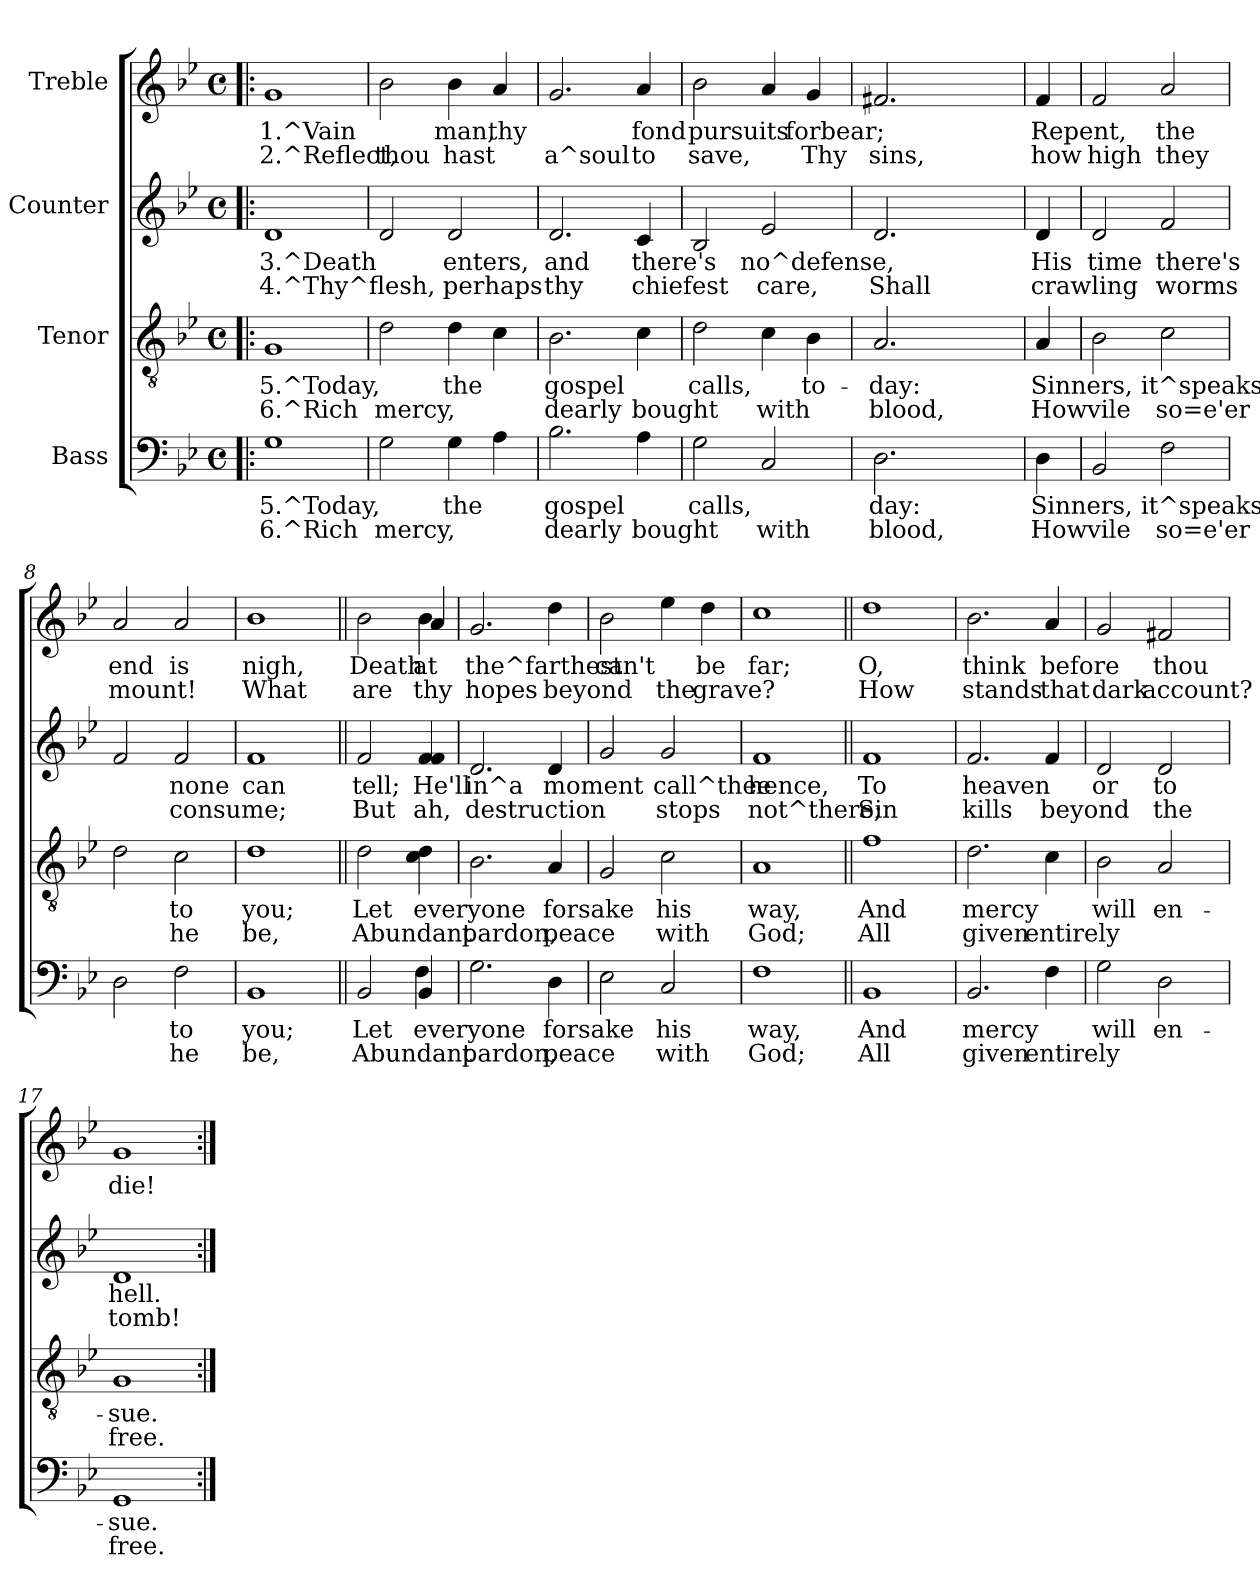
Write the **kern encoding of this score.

**kern	**text	**text	**kern	**text	**text	**kern	**text	**text	**kern	**text	**text
*part4	*part4	*part4	*part3	*part3	*part3	*part2	*part2	*part2	*part1	*part1	*part1
*staff4	*staff4	*staff4	*staff3	*staff3	*staff3	*staff2	*staff2	*staff2	*staff1	*staff1	*staff1
*I"Bass	*	*	*I"Tenor	*	*	*I"Counter	*	*	*I"Treble	*	*
!!LO:PB:g=z
*stria5	*	*	*stria5	*	*	*stria5	*	*	*stria5	*	*
*clefF4	*	*	*clefGv2	*	*	*clefG2	*	*	*clefG2	*	*
*k[b-e-]	*	*	*k[b-e-]	*	*	*k[b-e-]	*	*	*k[b-e-]	*	*
*B-:	*	*	*B-:	*	*	*B-:	*	*	*B-:	*	*
*M4/4	*	*	*M4/4	*	*	*M4/4	*	*	*M4/4	*	*
*met(c)	*	*	*met(c)	*	*	*met(c)	*	*	*met(c)	*	*
=1!|:	=1!|:	=1!|:	=1!|:	=1!|:	=1!|:	=1!|:	=1!|:	=1!|:	=1!|:	=1!|:	=1!|:
!	!LO:LY:a:rj	!LO:LY:a:rj	!	!LO:LY:b:rj	!LO:LY:b:rj	!	!LO:LY:b:rj	!LO:LY:b:rj	!	!LO:LY:b:rj	!LO:LY:b:rj
1G	5.^Today,	6.^Rich	1G	5.^Today,	6.^Rich	1d	3.^Death	4.^Thy^flesh,	1g	1.^Vain	2.^Reflect,
=2	=2	=2	=2	=2	=2	=2	=2	=2	=2	=2	=2
!	!LO:LY:a:rj	!LO:LY:a:rj	!	!LO:LY:b:rj	!LO:LY:b:rj	!	!LO:LY:b:rj	!LO:LY:b:rj	!	!LO:LY:b:rj	!LO:LY:b:rj
2G\	.	mercy,	2d\	.	mercy,	2d/	.	.	2b-\	.	thou
!	!LO:LY:a:rj	!LO:LY:a:rj	!	!LO:LY:b:rj	!LO:LY:b:rj	!	!LO:LY:b:rj	!LO:LY:b:rj	!	!LO:LY:b:rj	!LO:LY:b:rj
4G\	the	.	4d\	the	.	2d/	enters,	perhaps	4b-\	man,	hast
!	!LO:LY:a:rj	!LO:LY:a:rj	!	!LO:LY:b:rj	!LO:LY:b:rj	!	!	!	!	!LO:LY:b:rj	!LO:LY:b:rj
4A\	.	.	4c\	.	.	.	.	.	4a/	thy	.
=3	=3	=3	=3	=3	=3	=3	=3	=3	=3	=3	=3
!	!LO:LY:a:rj	!LO:LY:a:rj	!	!LO:LY:b:rj	!LO:LY:b:rj	!	!LO:LY:b:rj	!LO:LY:b:rj	!	!LO:LY:b:rj	!LO:LY:b:rj
2.B-\	gospel	dearly	2.B-\	gospel	dearly	2.d/	and	thy	2.g/	.	a^soul
!	!LO:LY:a:rj	!LO:LY:a:rj	!	!LO:LY:b:rj	!LO:LY:b:rj	!	!LO:LY:b:rj	!LO:LY:b:rj	!	!LO:LY:b:rj	!LO:LY:b:rj
4A\	.	bought	4c\	.	bought	4c/	there's	chiefest	4a/	fond	to
=4	=4	=4	=4	=4	=4	=4	=4	=4	=4	=4	=4
!	!LO:LY:a:rj	!LO:LY:a:rj	!	!LO:LY:b:rj	!LO:LY:b:rj	!	!LO:LY:b:rj	!LO:LY:b:rj	!	!LO:LY:b:rj	!LO:LY:b:rj
2G\	calls,	.	2d\	calls,	.	2B-/	.	.	2b-\	pursuits	save,
!	!LO:LY:a:rj	!LO:LY:a:rj	!	!LO:LY:b:rj	!LO:LY:b:rj	!	!LO:LY:b:rj	!LO:LY:b:rj	!	!LO:LY:b:rj	!LO:LY:b:rj
2C/	.	with	4c\	.	with	2e-/	no^defense,	care,	4a/	.	.
!	!	!	!	!LO:LY:b:rj	!LO:LY:b:rj	!	!	!	!	!LO:LY:b:rj	!LO:LY:b:rj
.	.	.	4B-\	to-	-	.	.	.	4g>/	forbear;	Thy
=5	=5	=5	=5	=5	=5	=5	=5	=5	=5	=5	=5
!	!LO:LY:a:rj	!LO:LY:a:rj	!	!LO:LY:b:rj	!LO:LY:b:rj	!	!LO:LY:b:rj	!LO:LY:b:rj	!	!LO:LY:b:rj	!LO:LY:b:rj
2.D\	day:	blood,	2.A/	day:	blood,	2.d/	.	Shall	2.f#X/	.	sins,
=6	=6	=6	=6	=6	=6	=6	=6	=6	=6	=6	=6
!	!LO:LY:a:rj	!LO:LY:a:rj	!	!LO:LY:b:rj	!LO:LY:b:rj	!	!LO:LY:b:rj	!LO:LY:b:rj	!	!LO:LY:b:rj	!LO:LY:b:rj
4D\	Sinners,	How	4A/	Sinners,	How	4d/	His	crawling	4f/	Repent,	how
=7	=7	=7	=7	=7	=7	=7	=7	=7	=7	=7	=7
!	!LO:LY:a:rj	!LO:LY:a:rj	!	!LO:LY:b:rj	!LO:LY:b:rj	!	!LO:LY:b:rj	!LO:LY:b:rj	!	!LO:LY:b:rj	!LO:LY:b:rj
2BB-/	.	vile	2B-\	.	vile	2d/	time	.	2f/	.	high
!	!LO:LY:a:rj	!LO:LY:a:rj	!	!LO:LY:b:rj	!LO:LY:b:rj	!	!LO:LY:b:rj	!LO:LY:b:rj	!	!LO:LY:b:rj	!LO:LY:b:rj
2F\	it^speaks	so=e'er	2c\	it^speaks	so=e'er	2f/	there's	worms	2a/	the	they
=8	=8	=8	=8	=8	=8	=8	=8	=8	=8	=8	=8
!	!LO:LY:a:rj	!LO:LY:a:rj	!	!LO:LY:b:rj	!LO:LY:b:rj	!	!LO:LY:b:rj	!LO:LY:b:rj	!	!LO:LY:b:rj	!LO:LY:b:rj
2D\	.	.	2d\	.	.	2f/	.	.	2a/	end	mount!
!	!LO:LY:a:rj	!LO:LY:a:rj	!	!LO:LY:b:rj	!LO:LY:b:rj	!	!LO:LY:b:rj	!LO:LY:b:rj	!	!LO:LY:b:rj	!LO:LY:b:rj
2F\	to	he	2c\	to	he	2f/	none	consume;	2a/	is	.
=9	=9	=9	=9	=9	=9	=9	=9	=9	=9	=9	=9
!	!LO:LY:a:rj	!LO:LY:a:rj	!	!LO:LY:b:rj	!LO:LY:b:rj	!	!LO:LY:b:rj	!	!	!LO:LY:b:rj	!LO:LY:b:rj
1BB-	you;	be,	1d	you;	be,	1f	can	.	1b-	nigh,	What
=10||	=10||	=10||	=10||	=10||	=10||	=10||	=10||	=10||	=10||	=10||	=10||
!	!LO:LY:a:rj	!LO:LY:a:rj	!	!LO:LY:b:rj	!LO:LY:b:rj	!	!LO:LY:b:rj	!LO:LY:b:rj	!	!LO:LY:b:rj	!LO:LY:b:rj
*^	*	*	*	*	*	*	*	*	*^	*	*
2BB-/	2ryy	Let	Abundant	2d\	Let	Abundant	2f/	tell;	But	2b-\	2ryy	Death	are
!	!	!LO:LY:a:rj	!LO:LY:a:rj	!	!LO:LY:b:rj	!LO:LY:b:rj	!	!LO:LY:b:rj	!LO:LY:b:rj	!	!	!LO:LY:b:rj	!LO:LY:b:rj
4BB-/	4F\	everyone	.	4d\ 4c\	everyone	.	4f/ 4f/	He'll	ah,	4b-\	4a>/	at	thy
=11	=11	=11	=11	=11	=11	=11	=11	=11	=11	=11	=11	=11	=11
!	!	!LO:LY:a:rj	!LO:LY:a:rj	!	!LO:LY:b:rj	!LO:LY:b:rj	!	!LO:LY:b:rj	!LO:LY:b:rj	!	!	!LO:LY:b:rj	!LO:LY:b:rj
*v	*v	*	*	*	*	*	*	*	*	*v	*v	*	*
2.G\	.	pardon,	2.B-\	.	pardon,	2.d/	in^a	destruction	2.g/	the^farthest	hopes
!	!LO:LY:a:rj	!LO:LY:a:rj	!	!LO:LY:b:rj	!LO:LY:b:rj	!	!LO:LY:b:rj	!LO:LY:b:rj	!	!LO:LY:b:rj	!LO:LY:b:rj
4D\	forsake	peace	4A/	forsake	peace	4d/	moment	.	4dd\	.	beyond
=12	=12	=12	=12	=12	=12	=12	=12	=12	=12	=12	=12
!	!LO:LY:a:rj	!LO:LY:a:rj	!	!LO:LY:b:rj	!LO:LY:b:rj	!	!LO:LY:b:rj	!LO:LY:b:rj	!	!LO:LY:b:rj	!LO:LY:b:rj
2E-\	.	.	2G/	.	.	2g/	.	.	2b-\	can't	.
!	!LO:LY:a:rj	!LO:LY:a:rj	!	!LO:LY:b:rj	!LO:LY:b:rj	!	!LO:LY:b:rj	!LO:LY:b:rj	!	!LO:LY:b:rj	!LO:LY:b:rj
2C/	his	with	2c\	his	with	2g/	call^thee	stops	4ee-\	.	the
!	!	!	!	!	!	!	!	!	!	!LO:LY:b:rj	!LO:LY:b:rj
.	.	.	.	.	.	.	.	.	4dd\	be	grave?
=13	=13	=13	=13	=13	=13	=13	=13	=13	=13	=13	=13
!	!LO:LY:a:rj	!LO:LY:a:rj	!	!LO:LY:b:rj	!LO:LY:b:rj	!	!LO:LY:b:rj	!LO:LY:b:rj	!	!LO:LY:b:rj	!
1F	way,	God;	1A	way,	God;	1f	hence,	not^there;	1cc	far;	.
=14||	=14||	=14||	=14||	=14||	=14||	=14||	=14||	=14||	=14||	=14||	=14||
!	!LO:LY:a:rj	!LO:LY:a:rj	!	!LO:LY:b:rj	!LO:LY:b:rj	!	!LO:LY:b:rj	!LO:LY:b:rj	!	!LO:LY:b:rj	!LO:LY:b:rj
1BB-	And	All	1f	And	All	1f	To	Sin	1dd	O,	How
=15	=15	=15	=15	=15	=15	=15	=15	=15	=15	=15	=15
!	!LO:LY:a:rj	!LO:LY:a:rj	!	!LO:LY:b:rj	!LO:LY:b:rj	!	!LO:LY:b:rj	!LO:LY:b:rj	!	!LO:LY:b:rj	!LO:LY:b:rj
2.BB-/	mercy	given	2.d\	mercy	given	2.f/	heaven	kills	2.b-\	think	stands
!	!LO:LY:a:rj	!LO:LY:a:rj	!	!LO:LY:b:rj	!LO:LY:b:rj	!	!LO:LY:b:rj	!LO:LY:b:rj	!	!LO:LY:b:rj	!LO:LY:b:rj
4F\	.	entirely	4c\	.	entirely	4f/	.	beyond	4a>/	before	that
=16	=16	=16	=16	=16	=16	=16	=16	=16	=16	=16	=16
!	!LO:LY:a:rj	!	!	!LO:LY:b:rj	!	!	!LO:LY:b:rj	!LO:LY:b:rj	!	!LO:LY:b:rj	!LO:LY:b:rj
2G\	will	.	2B-\	will	.	2d/	or	.	2g/	.	dark
!	!LO:LY:a:rj	!	!	!LO:LY:b:rj	!	!	!LO:LY:b:rj	!LO:LY:b:rj	!	!LO:LY:b:rj	!LO:LY:b:rj
2D\	en-	.	2A/	en-	.	2d/	to	the	2f#X/	thou	account?
=17	=17	=17	=17	=17	=17	=17	=17	=17	=17	=17	=17
!	!LO:LY:a:rj	!LO:LY:a:rj	!	!LO:LY:b:rj	!LO:LY:b:rj	!	!LO:LY:b:rj	!LO:LY:b:rj	!	!LO:LY:b:rj	!
1GG	-sue.	free.	1G	-sue.	free.	1d	hell.	tomb!	1g	die!	.
=:|!	=:|!	=:|!	=:|!	=:|!	=:|!	=:|!	=:|!	=:|!	=:|!	=:|!	=:|!
*-	*-	*-	*-	*-	*-	*-	*-	*-	*-	*-	*-
